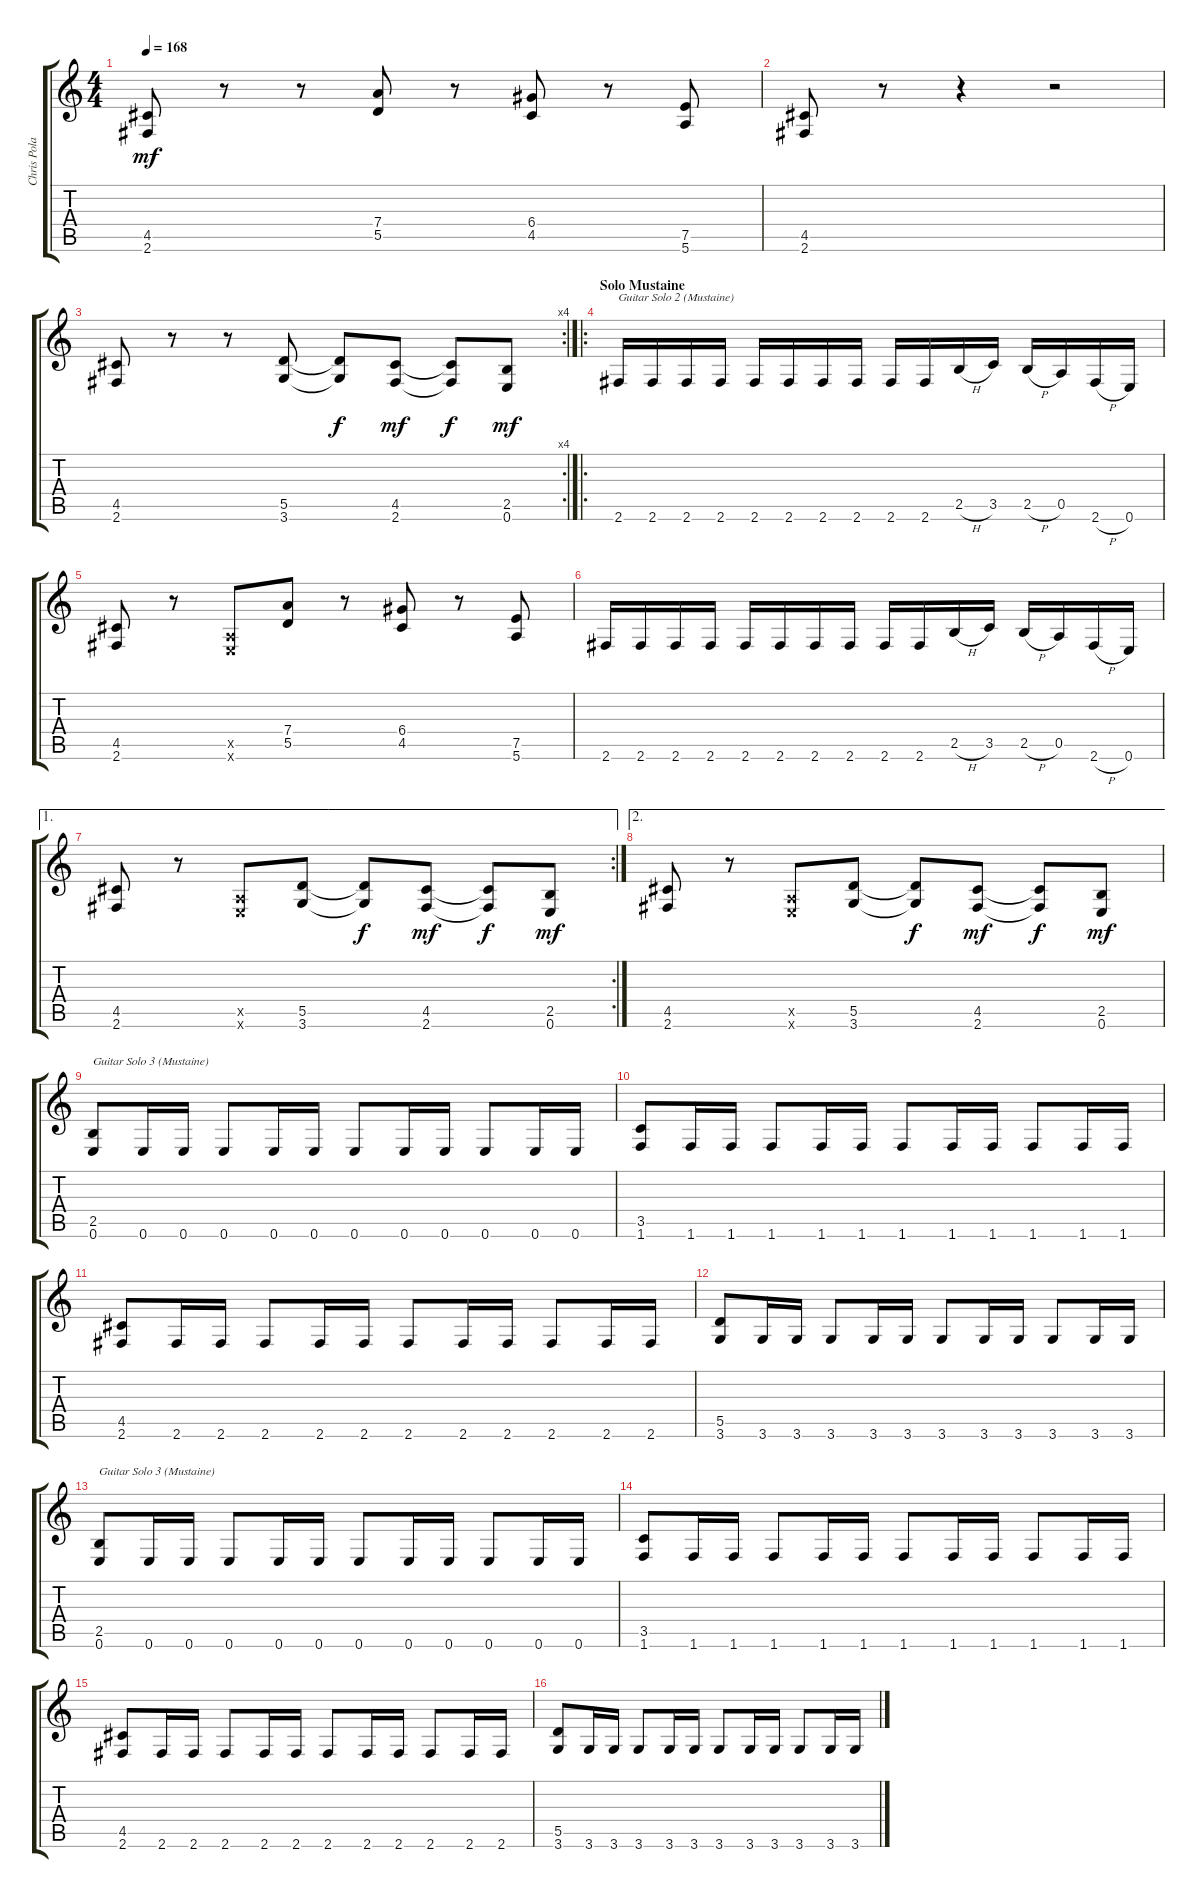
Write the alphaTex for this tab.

\track ("Chris Poland" "Chris Pola") {instrument distortionguitar}
\staff {score tabs}
\tuning (E4 B3 G3 D3 A2 E2) {hide}
\ts (4 4)
\tempo 168
\clef g2
\ks c
(4.5 2.6).8{dy mf} r.8 r.8 (7.4 5.5).8 r.8 (6.4 4.5).8 r.8 (7.5 5.6).8 |
(4.5 2.6).8 r.8 r.4 r.2 |
\rc 4
(4.5 2.6).8 r.8 r.8 (5.5 3.6).8 (5.5{t} 3.6{t}).8{dy f} (4.5 2.6).8{dy mf} (4.5{t} 2.6{t}).8{dy f} (2.5 0.6).8{dy mf} |
\ro
\section ("" "Solo Mustaine")
2.6.16{txt "Guitar Solo 2 (Mustaine)"} 2.6.16 2.6.16 2.6.16 2.6.16 2.6.16 2.6.16 2.6.16 2.6.16 2.6.16 2.5{h}.16 3.5.16 2.5{h}.16 0.5.16 2.6{h}.16 0.6.16 |
(4.5 2.6).8 r.8 (0.5{x} 0.6{x}).8 (7.4 5.5).8 r.8 (6.4 4.5).8 r.8 (7.5 5.6).8 |
2.6.16 2.6.16 2.6.16 2.6.16 2.6.16 2.6.16 2.6.16 2.6.16 2.6.16 2.6.16 2.5{h}.16 3.5.16 2.5{h}.16 0.5.16 2.6{h}.16 0.6.16 |
\ae 1
\rc 2
(4.5 2.6).8 r.8 (0.5{x} 0.6{x}).8 (5.5 3.6).8 (5.5{t} 3.6{t}).8{dy f} (4.5 2.6).8{dy mf} (4.5{t} 2.6{t}).8{dy f} (2.5 0.6).8{dy mf} |
\ae 2
(4.5 2.6).8 r.8 (0.5{x} 0.6{x}).8 (5.5 3.6).8 (5.5{t} 3.6{t}).8{dy f} (4.5 2.6).8{dy mf} (4.5{t} 2.6{t}).8{dy f} (2.5 0.6).8{dy mf} |
(2.5 0.6).8{txt "Guitar Solo 3 (Mustaine)"} 0.6.16 0.6.16 0.6.8 0.6.16 0.6.16 0.6.8 0.6.16 0.6.16 0.6.8 0.6.16 0.6.16 |
(3.5 1.6).8 1.6.16 1.6.16 1.6.8 1.6.16 1.6.16 1.6.8 1.6.16 1.6.16 1.6.8 1.6.16 1.6.16 |
(4.5 2.6).8 2.6.16 2.6.16 2.6.8 2.6.16 2.6.16 2.6.8 2.6.16 2.6.16 2.6.8 2.6.16 2.6.16 |
(5.5 3.6).8 3.6.16 3.6.16 3.6.8 3.6.16 3.6.16 3.6.8 3.6.16 3.6.16 3.6.8 3.6.16 3.6.16 |
(2.5 0.6).8{txt "Guitar Solo 3 (Mustaine)"} 0.6.16 0.6.16 0.6.8 0.6.16 0.6.16 0.6.8 0.6.16 0.6.16 0.6.8 0.6.16 0.6.16 |
(3.5 1.6).8 1.6.16 1.6.16 1.6.8 1.6.16 1.6.16 1.6.8 1.6.16 1.6.16 1.6.8 1.6.16 1.6.16 |
(4.5 2.6).8 2.6.16 2.6.16 2.6.8 2.6.16 2.6.16 2.6.8 2.6.16 2.6.16 2.6.8 2.6.16 2.6.16 |
(5.5 3.6).8 3.6.16 3.6.16 3.6.8 3.6.16 3.6.16 3.6.8 3.6.16 3.6.16 3.6.8 3.6.16 3.6.16
